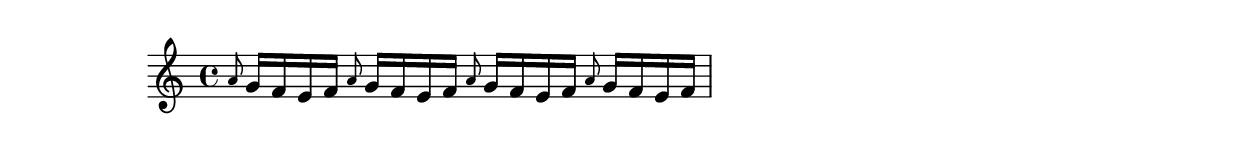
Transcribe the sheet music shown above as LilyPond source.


\version "2.1.26"
\header
{
    texidoc = "The autobeamer is not confused by grace notes."
}

\score{
  \notes\context Voice \relative c''{

    \grace a8 g16 f e f \grace a8 g16 f e f \grace a8 g16 f e f 
        \grace a8 g16 f e f |
  }
  \paper { raggedright = ##t }
}

